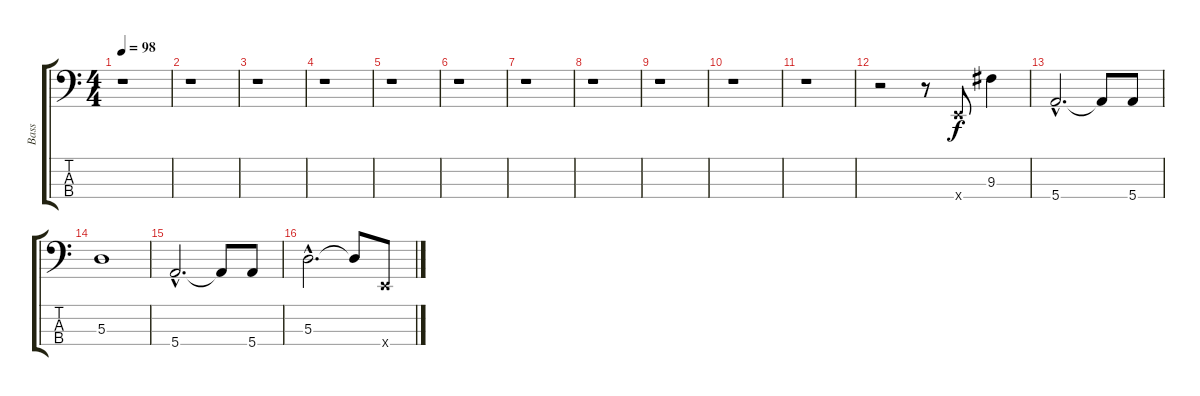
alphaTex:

\track ("Bass" "Bass") {instrument electricbasspick}
\staff {score tabs}
\tuning (G2 D2 A1 E1) {hide}
\ts (4 4)
\tempo 98
\clef f4
\ks c
r.1{dy f instrument electricbasspick} |
r.1 |
r.1 |
r.1 |
r.1 |
r.1 |
r.1 |
r.1 |
r.1 |
r.1 |
r.1 |
r.2 r.8 0.4{x}.8 9.3.4 |
5.4{hac}.2{d} 5.4{t}.8 5.4.8 |
5.3.1 |
5.4{hac}.2{d} 5.4{t}.8 5.4.8 |
5.3{hac}.2{d} 5.3{t}.8 0.4{x}.8
